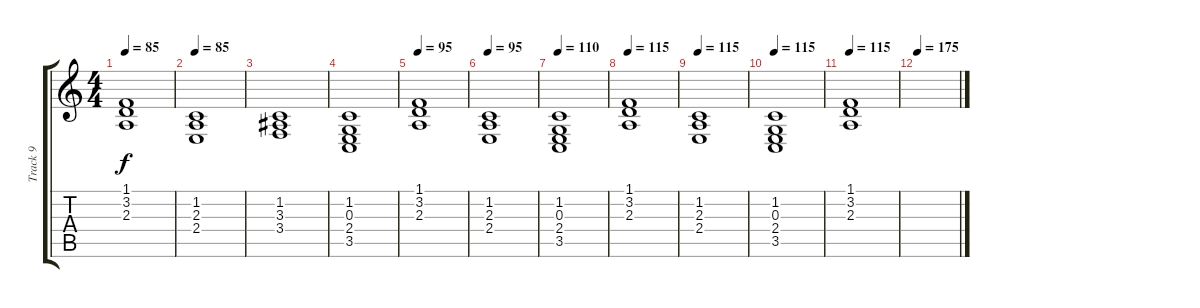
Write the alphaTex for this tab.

\track ("Track 9" "Track 9") {instrument pad4choir}
\staff {score tabs}
\tuning (E4 B3 G3 D3 A2 E2) {hide}
\ts (4 4)
\tempo 85
\clef g2
\ks c
(1.1 3.2 2.3).1{dy f instrument pad4choir} |
\tempo 85
(1.2 2.3 2.4).1{volume 9} |
(1.2 3.3 3.4).1 |
(1.2 0.3 2.4 3.5).1 |
\tempo 95
(1.1 3.2 2.3).1 |
\tempo 95
(1.2 2.3 2.4).1 |
\tempo 110
(1.2 0.3 2.4 3.5).1 |
\tempo 115
(1.1 3.2 2.3).1 |
\tempo 115
(1.2 2.3 2.4).1 |
\tempo 115
(1.2 0.3 2.4 3.5).1 |
\tempo 250
\tempo 115
(1.1 3.2 2.3).1{volume 16} |
\tempo 175
